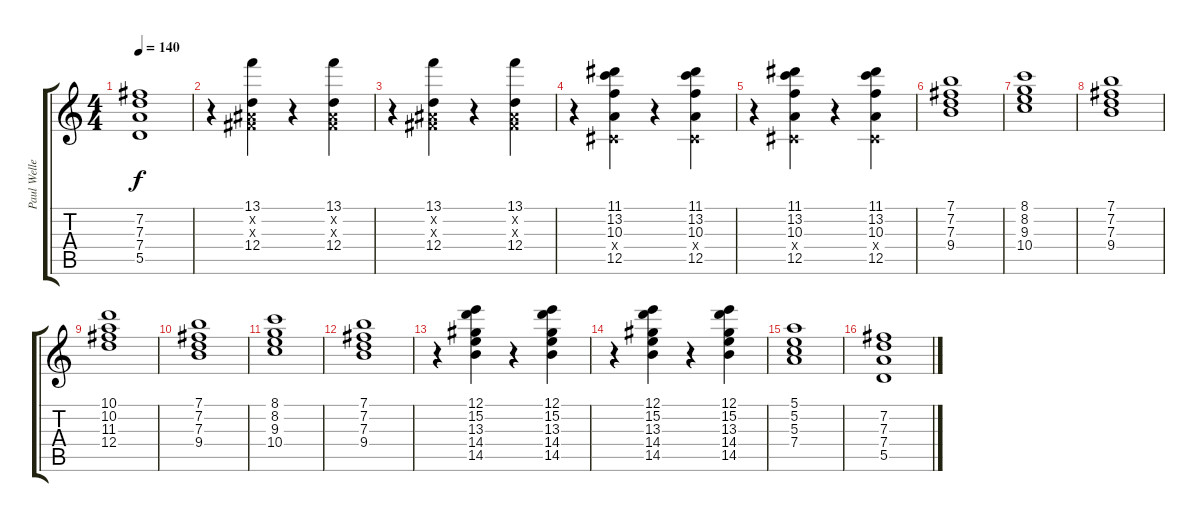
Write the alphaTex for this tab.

\track ("Paul Weller" "Paul Welle") {instrument electricguitarclean}
\staff {score tabs}
\tuning (E4 B3 G3 D3 A2 E2) {hide}
\ts (4 4)
\tempo 140
\clef g2
\ks c
(7.2 7.3 7.4 5.5).1{dy f} |
r.4 (13.1 -1.2{x} -1.3{x} 12.4).4 r.4 (13.1 -1.2{x} -1.3{x} 12.4).4 |
r.4 (13.1 -1.2{x} -1.3{x} 12.4).4 r.4 (13.1 -1.2{x} -1.3{x} 12.4).4 |
r.4 (11.1 13.2 10.3 -1.4{x} 12.5).4 r.4 (11.1 13.2 10.3 -1.4{x} 12.5).4 |
r.4 (11.1 13.2 10.3 -1.4{x} 12.5).4 r.4 (11.1 13.2 10.3 -1.4{x} 12.5).4 |
(7.1 7.2 7.3 9.4).1 |
(8.1 8.2 9.3 10.4).1 |
(7.1 7.2 7.3 9.4).1 |
(10.1 10.2 11.3 12.4).1 |
(7.1 7.2 7.3 9.4).1 |
(8.1 8.2 9.3 10.4).1 |
(7.1 7.2 7.3 9.4).1 |
r.4 (12.1 15.2 13.3 14.4 14.5).4 r.4 (12.1 15.2 13.3 14.4 14.5).4 |
r.4 (12.1 15.2 13.3 14.4 14.5).4 r.4 (12.1 15.2 13.3 14.4 14.5).4 |
(5.1 5.2 5.3 7.4).1 |
(7.2 7.3 7.4 5.5).1
